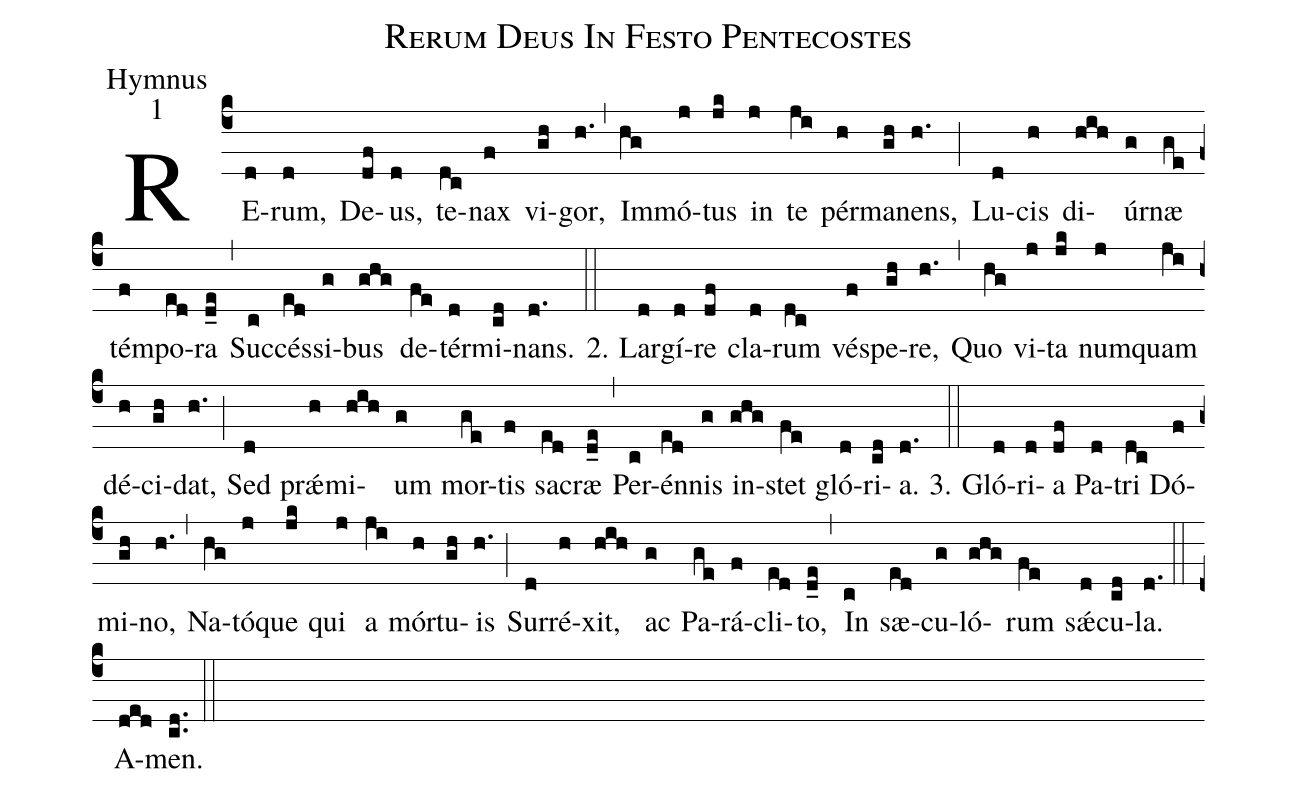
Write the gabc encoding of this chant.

name:Rerum Deus In Festo Pentecostes;
office-part:Hymnus;
mode:1;
%%
(c4)RE(d)rum,(d) De(df)us,(d) te(dc)nax(f) vi(gh)gor,(h.) (,)
Im(hg)mó(j)tus(jk) in(j) te(ji) pér(h)ma(gh)nens,(h.) (;)
Lu(d)cis(h) di(hih)úr(g)næ(ge) tém(f)po(ed)ra(d_e) (,)
Suc(c)cés(ed)si(g)bus(ghg) de(fe)tér(d)mi(cd)nans.(d.) (::)

2. Lar(d)gí(d)re(df) cla(d)rum(dc) vés(f)pe(gh)re,(h.) (,)
Quo(hg) vi(j)ta(jk) num(j)quam(ji) dé(h)ci(gh)dat,(h.) (;)
Sed(d) prǽ(h)mi(hih)um(g) mor(ge)tis(f) sa(ed)cræ(d_e) (,)
Per(c)én(ed)nis(g) in(ghg)stet(fe) gló(d)ri(cd)a.(d.) (::)

3. Gló(d)ri(d)a(df) Pa(d)tri(dc) Dó(f)mi(gh)no,(h.) (,)
Na(hg)tó(j)que(jk) qui(j) a(ji) mór(h)tu(gh)is(h.) (;)
Sur(d)ré(h)xit,(hih) ac(g) Pa(ge)rá(f)cli(ed)to,(d_e) (,)
In(c) sæ(ed)cu(g)ló(ghg)rum(fe) sǽ(d)cu(cd)la.(d.) (::)
A(ded)men.(cd..) (::)
